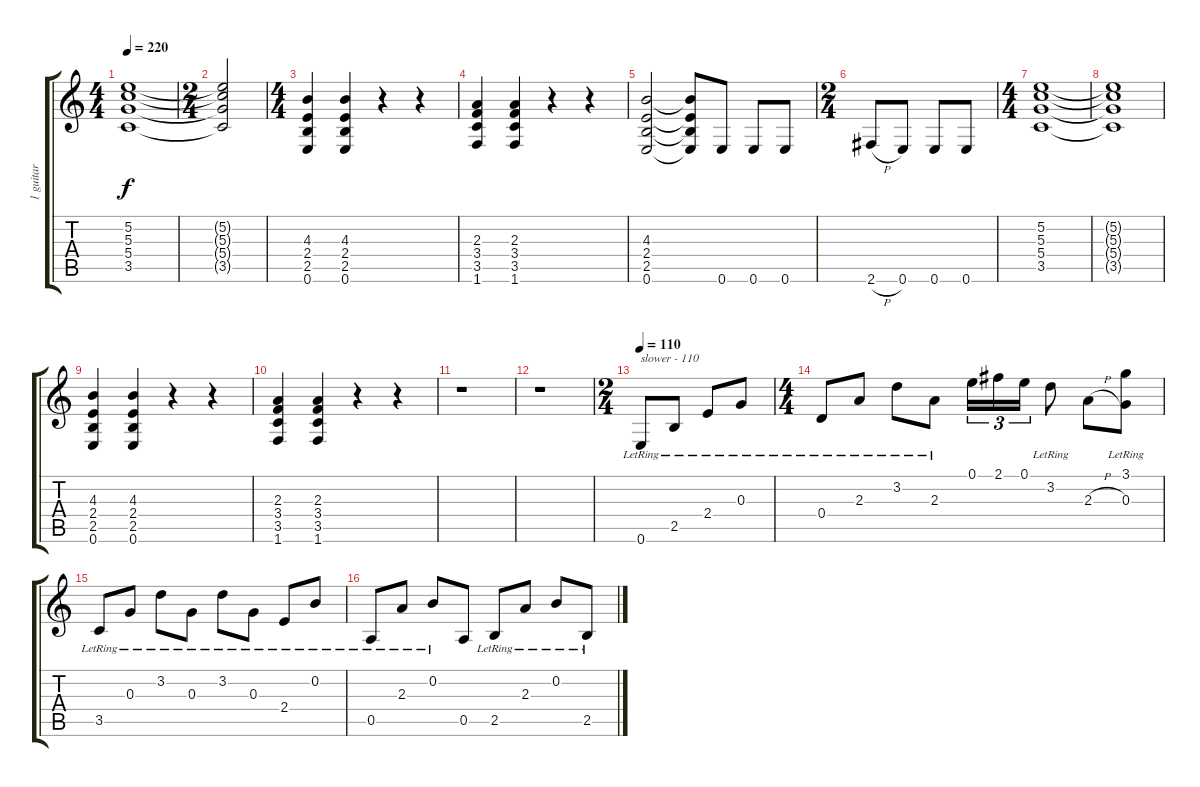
\track ("1 guitar" "1 guitar") {instrument overdrivenguitar}
\staff {score tabs}
\tuning (E4 B3 G3 D3 A2 E2) {hide}
\ts (4 4)
\tempo 220
\clef g2
\ks c
(5.2 5.3 5.4 3.5).1{dy f} |
\ts (2 4)
(5.2{t} 5.3{t} 5.4{t} 3.5{t}).2 |
\ts (4 4)
(4.3 2.4 2.5 0.6).4 (4.3 2.4 2.5 0.6).4 r.4 r.4 |
(2.3 3.4 3.5 1.6).4 (2.3 3.4 3.5 1.6).4 r.4 r.4 |
(4.3 2.4 2.5 0.6).2 (4.3{t} 2.4{t} 2.5{t} 0.6{t}).8 0.6.8 0.6.8 0.6.8 |
\ts (2 4)
2.6{h}.8 0.6.8 0.6.8 0.6.8 |
\ts (4 4)
(5.2 5.3 5.4 3.5).1 |
(5.2{t} 5.3{t} 5.4{t} 3.5{t}).1 |
(4.3 2.4 2.5 0.6).4 (4.3 2.4 2.5 0.6).4 r.4 r.4 |
(2.3 3.4 3.5 1.6).4 (2.3 3.4 3.5 1.6).4 r.4 r.4 |
r.1 |
r.1 |
\ts (2 4)
\tempo 110
0.6{lr}.8{txt "slower - 110" volume 12 balance 8 instrument acousticguitarsteel} 2.5{lr}.8 2.4{lr}.8 0.3{lr}.8 |
\ts (4 4)
0.4{lr}.8 2.3{lr}.8 3.2{lr}.8 2.3{lr}.8 0.1.16{tu (3 2)} 2.1.16{tu (3 2)} 0.1.16{tu (3 2)} 3.2{lr}.8 2.3{h}.8 (3.1{lr} 0.3{lr}).8 |
3.5{lr}.8 0.3{lr}.8 3.2{lr}.8 0.3{lr}.8 3.2{lr}.8 0.3{lr}.8 2.4{lr}.8 0.2{lr}.8 |
0.5{lr}.8 2.3{lr}.8 0.2{lr}.8 0.5.8 2.5{lr}.8 2.3{lr}.8 0.2{lr}.8 2.5{lr}.8
